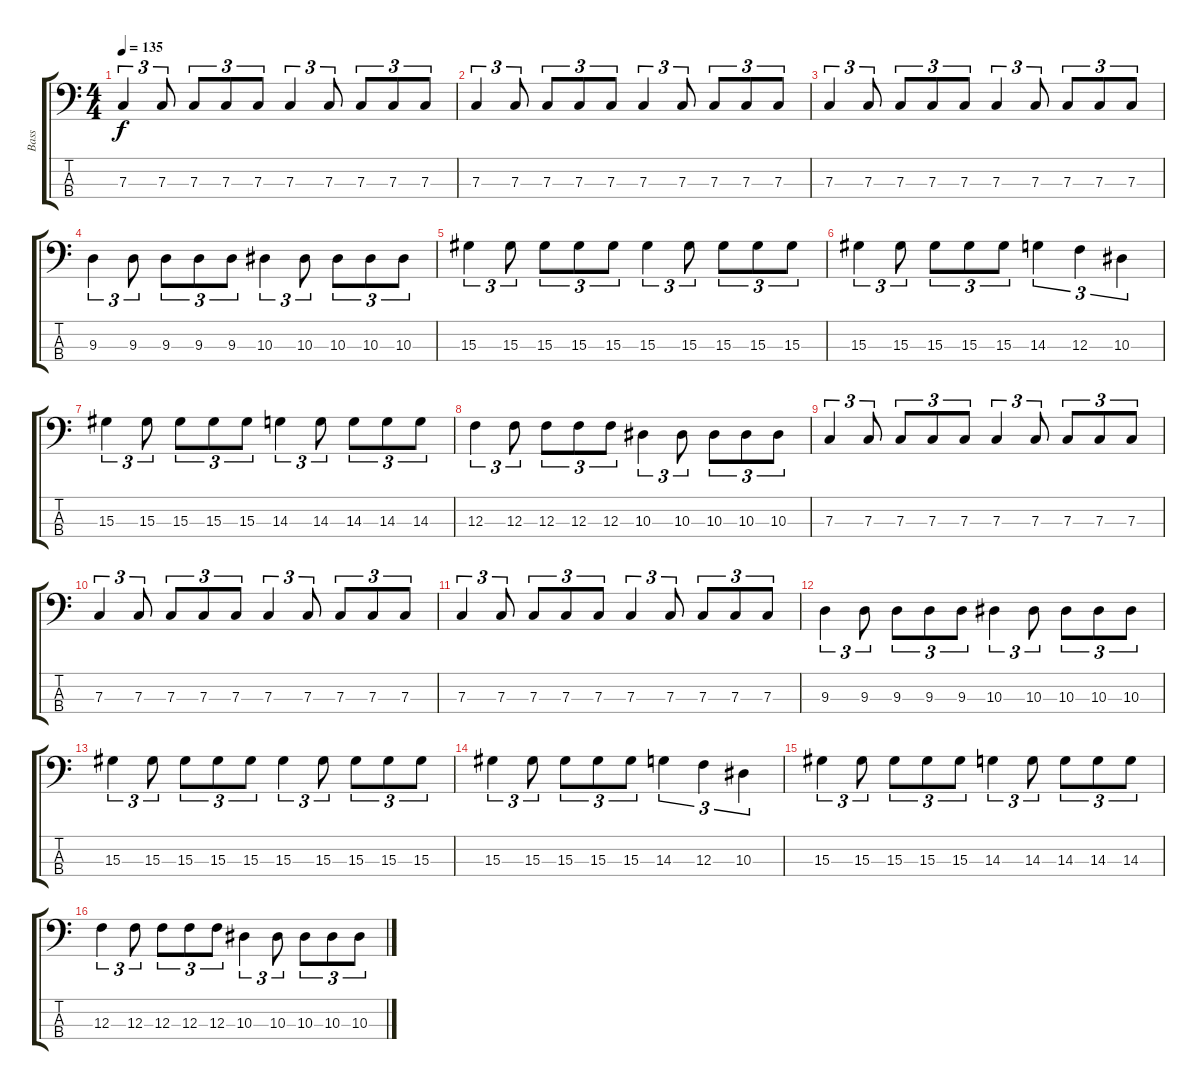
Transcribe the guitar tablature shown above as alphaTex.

\track ("Bass" "Bass") {instrument electricbassfinger}
\staff {score tabs}
\tuning (Eb2 Bb1 F1 C1) {hide}
\ts (4 4)
\tempo 135
\clef f4
\ks c
7.3.4{tu (3 2) dy f} 7.3.8{tu (3 2)} 7.3.8{tu (3 2)} 7.3.8{tu (3 2)} 7.3.8{tu (3 2)} 7.3.4{tu (3 2)} 7.3.8{tu (3 2)} 7.3.8{tu (3 2)} 7.3.8{tu (3 2)} 7.3.8{tu (3 2)} |
7.3.4{tu (3 2)} 7.3.8{tu (3 2)} 7.3.8{tu (3 2)} 7.3.8{tu (3 2)} 7.3.8{tu (3 2)} 7.3.4{tu (3 2)} 7.3.8{tu (3 2)} 7.3.8{tu (3 2)} 7.3.8{tu (3 2)} 7.3.8{tu (3 2)} |
7.3.4{tu (3 2)} 7.3.8{tu (3 2)} 7.3.8{tu (3 2)} 7.3.8{tu (3 2)} 7.3.8{tu (3 2)} 7.3.4{tu (3 2)} 7.3.8{tu (3 2)} 7.3.8{tu (3 2)} 7.3.8{tu (3 2)} 7.3.8{tu (3 2)} |
9.3.4{tu (3 2)} 9.3.8{tu (3 2)} 9.3.8{tu (3 2)} 9.3.8{tu (3 2)} 9.3.8{tu (3 2)} 10.3.4{tu (3 2)} 10.3.8{tu (3 2)} 10.3.8{tu (3 2)} 10.3.8{tu (3 2)} 10.3.8{tu (3 2)} |
15.3.4{tu (3 2)} 15.3.8{tu (3 2)} 15.3.8{tu (3 2)} 15.3.8{tu (3 2)} 15.3.8{tu (3 2)} 15.3.4{tu (3 2)} 15.3.8{tu (3 2)} 15.3.8{tu (3 2)} 15.3.8{tu (3 2)} 15.3.8{tu (3 2)} |
15.3.4{tu (3 2)} 15.3.8{tu (3 2)} 15.3.8{tu (3 2)} 15.3.8{tu (3 2)} 15.3.8{tu (3 2)} 14.3.4{tu (3 2)} 12.3.4{tu (3 2)} 10.3.4{tu (3 2)} |
15.3.4{tu (3 2)} 15.3.8{tu (3 2)} 15.3.8{tu (3 2)} 15.3.8{tu (3 2)} 15.3.8{tu (3 2)} 14.3.4{tu (3 2)} 14.3.8{tu (3 2)} 14.3.8{tu (3 2)} 14.3.8{tu (3 2)} 14.3.8{tu (3 2)} |
12.3.4{tu (3 2)} 12.3.8{tu (3 2)} 12.3.8{tu (3 2)} 12.3.8{tu (3 2)} 12.3.8{tu (3 2)} 10.3.4{tu (3 2)} 10.3.8{tu (3 2)} 10.3.8{tu (3 2)} 10.3.8{tu (3 2)} 10.3.8{tu (3 2)} |
7.3.4{tu (3 2)} 7.3.8{tu (3 2)} 7.3.8{tu (3 2)} 7.3.8{tu (3 2)} 7.3.8{tu (3 2)} 7.3.4{tu (3 2)} 7.3.8{tu (3 2)} 7.3.8{tu (3 2)} 7.3.8{tu (3 2)} 7.3.8{tu (3 2)} |
7.3.4{tu (3 2)} 7.3.8{tu (3 2)} 7.3.8{tu (3 2)} 7.3.8{tu (3 2)} 7.3.8{tu (3 2)} 7.3.4{tu (3 2)} 7.3.8{tu (3 2)} 7.3.8{tu (3 2)} 7.3.8{tu (3 2)} 7.3.8{tu (3 2)} |
7.3.4{tu (3 2)} 7.3.8{tu (3 2)} 7.3.8{tu (3 2)} 7.3.8{tu (3 2)} 7.3.8{tu (3 2)} 7.3.4{tu (3 2)} 7.3.8{tu (3 2)} 7.3.8{tu (3 2)} 7.3.8{tu (3 2)} 7.3.8{tu (3 2)} |
9.3.4{tu (3 2)} 9.3.8{tu (3 2)} 9.3.8{tu (3 2)} 9.3.8{tu (3 2)} 9.3.8{tu (3 2)} 10.3.4{tu (3 2)} 10.3.8{tu (3 2)} 10.3.8{tu (3 2)} 10.3.8{tu (3 2)} 10.3.8{tu (3 2)} |
15.3.4{tu (3 2)} 15.3.8{tu (3 2)} 15.3.8{tu (3 2)} 15.3.8{tu (3 2)} 15.3.8{tu (3 2)} 15.3.4{tu (3 2)} 15.3.8{tu (3 2)} 15.3.8{tu (3 2)} 15.3.8{tu (3 2)} 15.3.8{tu (3 2)} |
15.3.4{tu (3 2)} 15.3.8{tu (3 2)} 15.3.8{tu (3 2)} 15.3.8{tu (3 2)} 15.3.8{tu (3 2)} 14.3.4{tu (3 2)} 12.3.4{tu (3 2)} 10.3.4{tu (3 2)} |
15.3.4{tu (3 2)} 15.3.8{tu (3 2)} 15.3.8{tu (3 2)} 15.3.8{tu (3 2)} 15.3.8{tu (3 2)} 14.3.4{tu (3 2)} 14.3.8{tu (3 2)} 14.3.8{tu (3 2)} 14.3.8{tu (3 2)} 14.3.8{tu (3 2)} |
12.3.4{tu (3 2)} 12.3.8{tu (3 2)} 12.3.8{tu (3 2)} 12.3.8{tu (3 2)} 12.3.8{tu (3 2)} 10.3.4{tu (3 2)} 10.3.8{tu (3 2)} 10.3.8{tu (3 2)} 10.3.8{tu (3 2)} 10.3.8{tu (3 2)}
